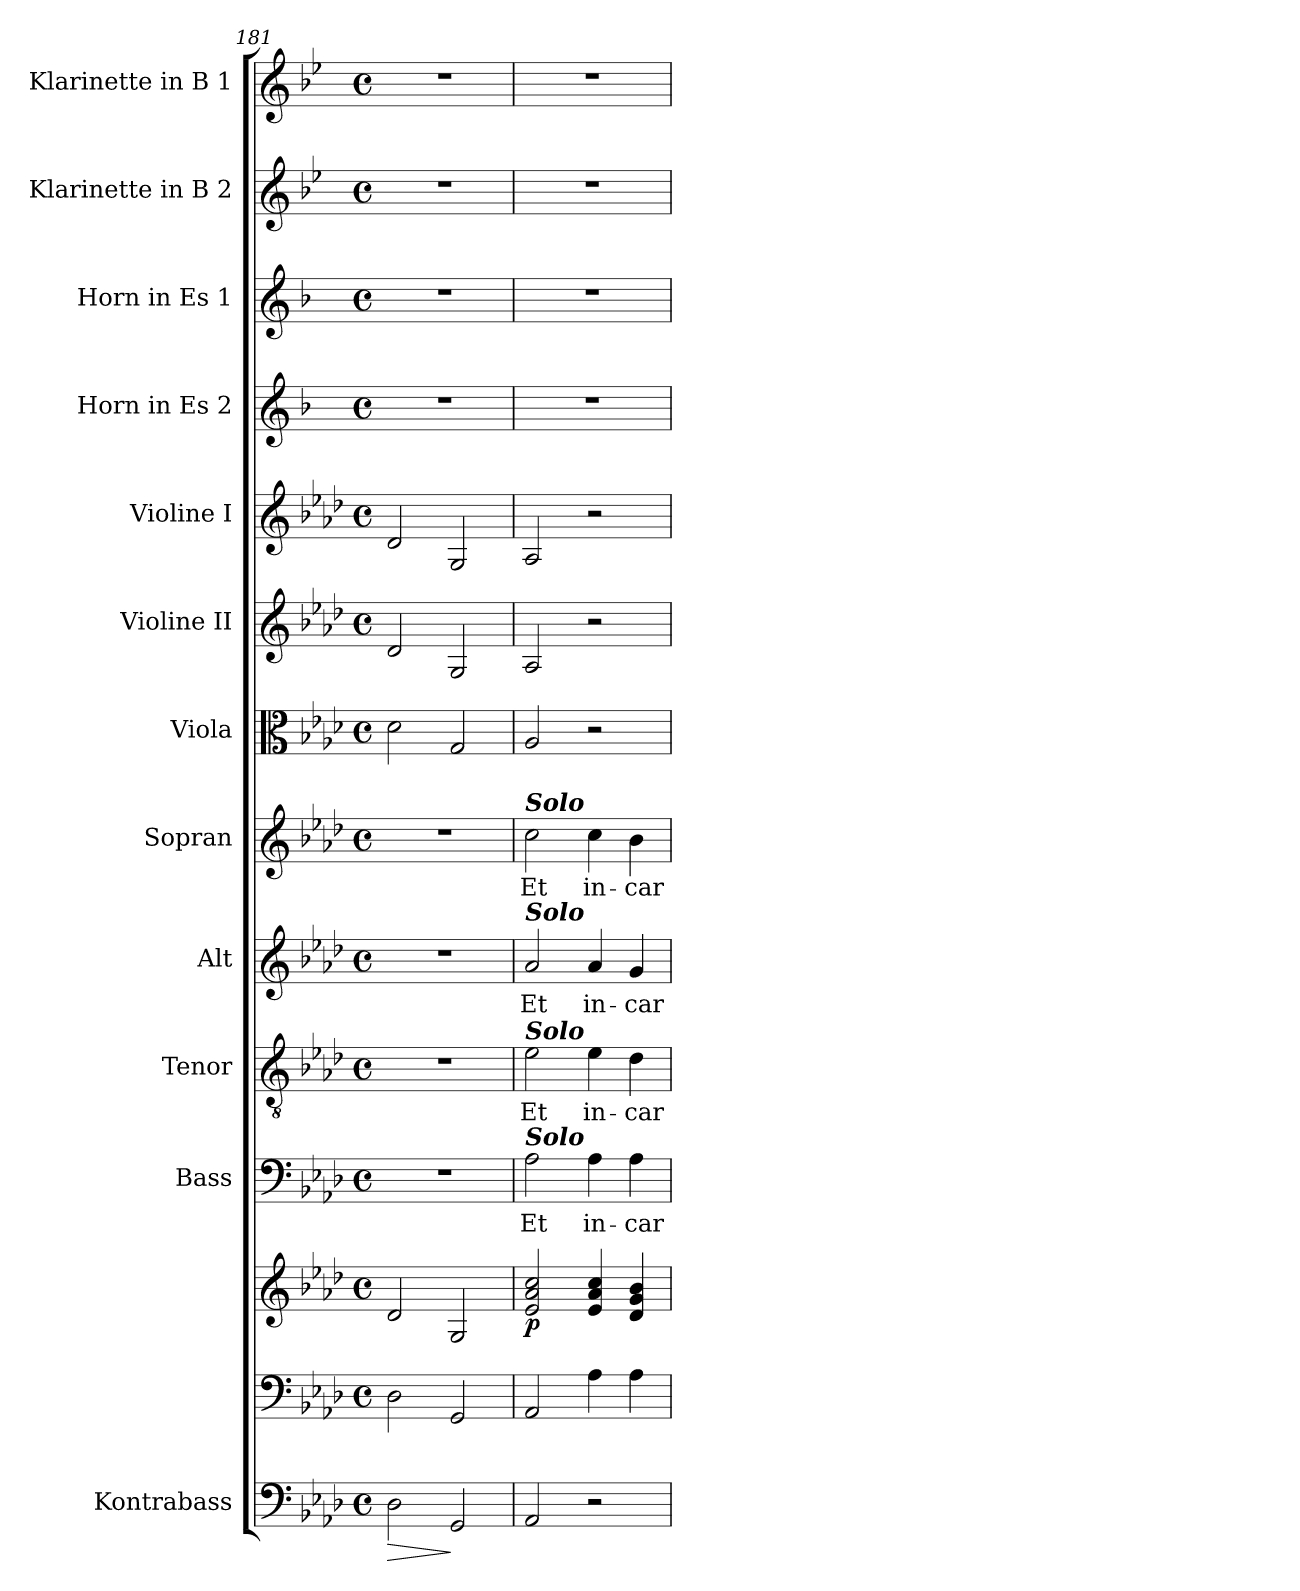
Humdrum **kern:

**kern	**dynam	**kern	**kern	**dynam	**kern	**text	**kern	**text	**kern	**text	**kern	**text	**kern	**kern	**kern	**kern	**kern	**kern	**kern
*part13	*part13	*part12	*part12	*part12	*part11	*part11	*part10	*part10	*part9	*part9	*part8	*part8	*part7	*part6	*part5	*part4	*part3	*part2	*part1
*staff14	*staff14	*staff13	*staff12	*staff12/13	*staff11	*staff11	*staff10	*staff10	*staff9	*staff9	*staff8	*staff8	*staff7	*staff6	*staff5	*staff4	*staff3	*staff2	*staff1
*I"Kontrabass	*	*	*	*	*I"Bass	*	*I"Tenor	*	*I"Alt	*	*I"Sopran	*	*I"Viola	*I"Violine II	*I"Violine I	*I"Horn in Es 2	*I"Horn in Es 1	*I"Klarinette in B 2	*I"Klarinette in B 1
*I'Kb.	*	*	*	*	*I'B	*	*I'T	*	*I'A	*	*I'S	*	*I'Vla.	*I'Vl. II	*I'Vl. I	*I'Hrn. 2	*I'Hrn. 1	*	*
*clefF4	*	*clefF4	*clefG2	*	*clefF4	*	*clefGv2	*	*clefG2	*	*clefG2	*	*clefC3	*clefG2	*clefG2	*clefG2	*clefG2	*clefG2	*clefG2
*ITrd7c12	*	*	*	*	*	*	*	*	*	*	*	*	*	*	*	*ITrd5c9	*ITrd5c9	*ITrd1c2	*ITrd1c2
*k[b-e-a-d-]	*	*k[b-e-a-d-]	*k[b-e-a-d-]	*	*k[b-e-a-d-]	*	*k[b-e-a-d-]	*	*k[b-e-a-d-]	*	*k[b-e-a-d-]	*	*k[b-e-a-d-]	*k[b-e-a-d-]	*k[b-e-a-d-]	*k[b-e-a-d-]	*k[b-e-a-d-]	*k[b-e-a-d-]	*k[b-e-a-d-]
*A-:	*	*A-:	*A-:	*	*A-:	*	*A-:	*	*A-:	*	*A-:	*	*A-:	*A-:	*A-:	*A-:	*A-:	*A-:	*A-:
*M4/4	*	*M4/4	*M4/4	*	*M4/4	*	*M4/4	*	*M4/4	*	*M4/4	*	*M4/4	*M4/4	*M4/4	*M4/4	*M4/4	*M4/4	*M4/4
*met(c)	*	*met(c)	*met(c)	*	*met(c)	*	*met(c)	*	*met(c)	*	*met(c)	*	*met(c)	*met(c)	*met(c)	*met(c)	*met(c)	*met(c)	*met(c)
=181	=181	=181	=181	=181	=181	=181	=181	=181	=181	=181	=181	=181	=181	=181	=181	=181	=181	=181	=181
!	!LO:HP:b	!	!	!	!	!	!	!	!	!	!	!	!	!	!	!	!	!	!
2DD-\	>	2D-\	2d-/	.	1r	.	1r	.	1r	.	1r	.	2d-\	2d-/	2d-/	1r	1r	1r	1r
2GGG/	]	2GG/	2G/	.	.	.	.	.	.	.	.	.	2G/	2G/	2G/	.	.	.	.
=182	=182	=182	=182	=182	=182	=182	=182	=182	=182	=182	=182	=182	=182	=182	=182	=182	=182	=182	=182
!	!	!	!	!	!	!	!	!	!	!	!LO:TX:a:Bi:t=Solo	!	!	!	!	!	!	!	!
!	!	!	!	!	!	!	!	!	!LO:TX:a:Bi:t=Solo	!	!	!	!	!	!	!	!	!	!
!	!	!	!	!	!	!	!LO:TX:a:Bi:t=Solo	!	!	!	!	!	!	!	!	!	!	!	!
!	!	!	!	!	!LO:TX:a:Bi:t=Solo	!	!	!	!	!	!	!	!	!	!	!	!	!	!
!	!	!	!	!LO:DY:b	!	!LO:LY:b	!	!LO:LY:b	!	!LO:LY:b	!	!LO:LY:b	!	!	!	!	!	!	!
2AAA-/	.	2AA-/	2e-/ 2a-/ 2cc/	p	2A-\	Et	2e-\	Et	2a-/	Et	2cc\	Et	2A-/	2A-/	2A-/	1r	1r	1r	1r
!	!	!	!	!	!	!LO:LY:b	!	!LO:LY:b	!	!LO:LY:b	!	!LO:LY:b	!	!	!	!	!	!	!
2r	.	4A-\	4e-/ 4a-/ 4cc/	.	4A-\	in-	4e-\	in-	4a-/	in-	4cc\	in-	2r	2r	2r	.	.	.	.
!	!	!	!	!	!	!LO:LY:b	!	!LO:LY:b	!	!LO:LY:b	!	!LO:LY:b	!	!	!	!	!	!	!
.	.	4A-\	4d-/ 4g/ 4b-/	.	4A-\	-car-	4d-\	-car-	4g/	-car-	4b-\	-car-	.	.	.	.	.	.	.
=	=	=	=	=	=	=	=	=	=	=	=	=	=	=	=	=	=	=	=
*-	*-	*-	*-	*-	*-	*-	*-	*-	*-	*-	*-	*-	*-	*-	*-	*-	*-	*-	*-
